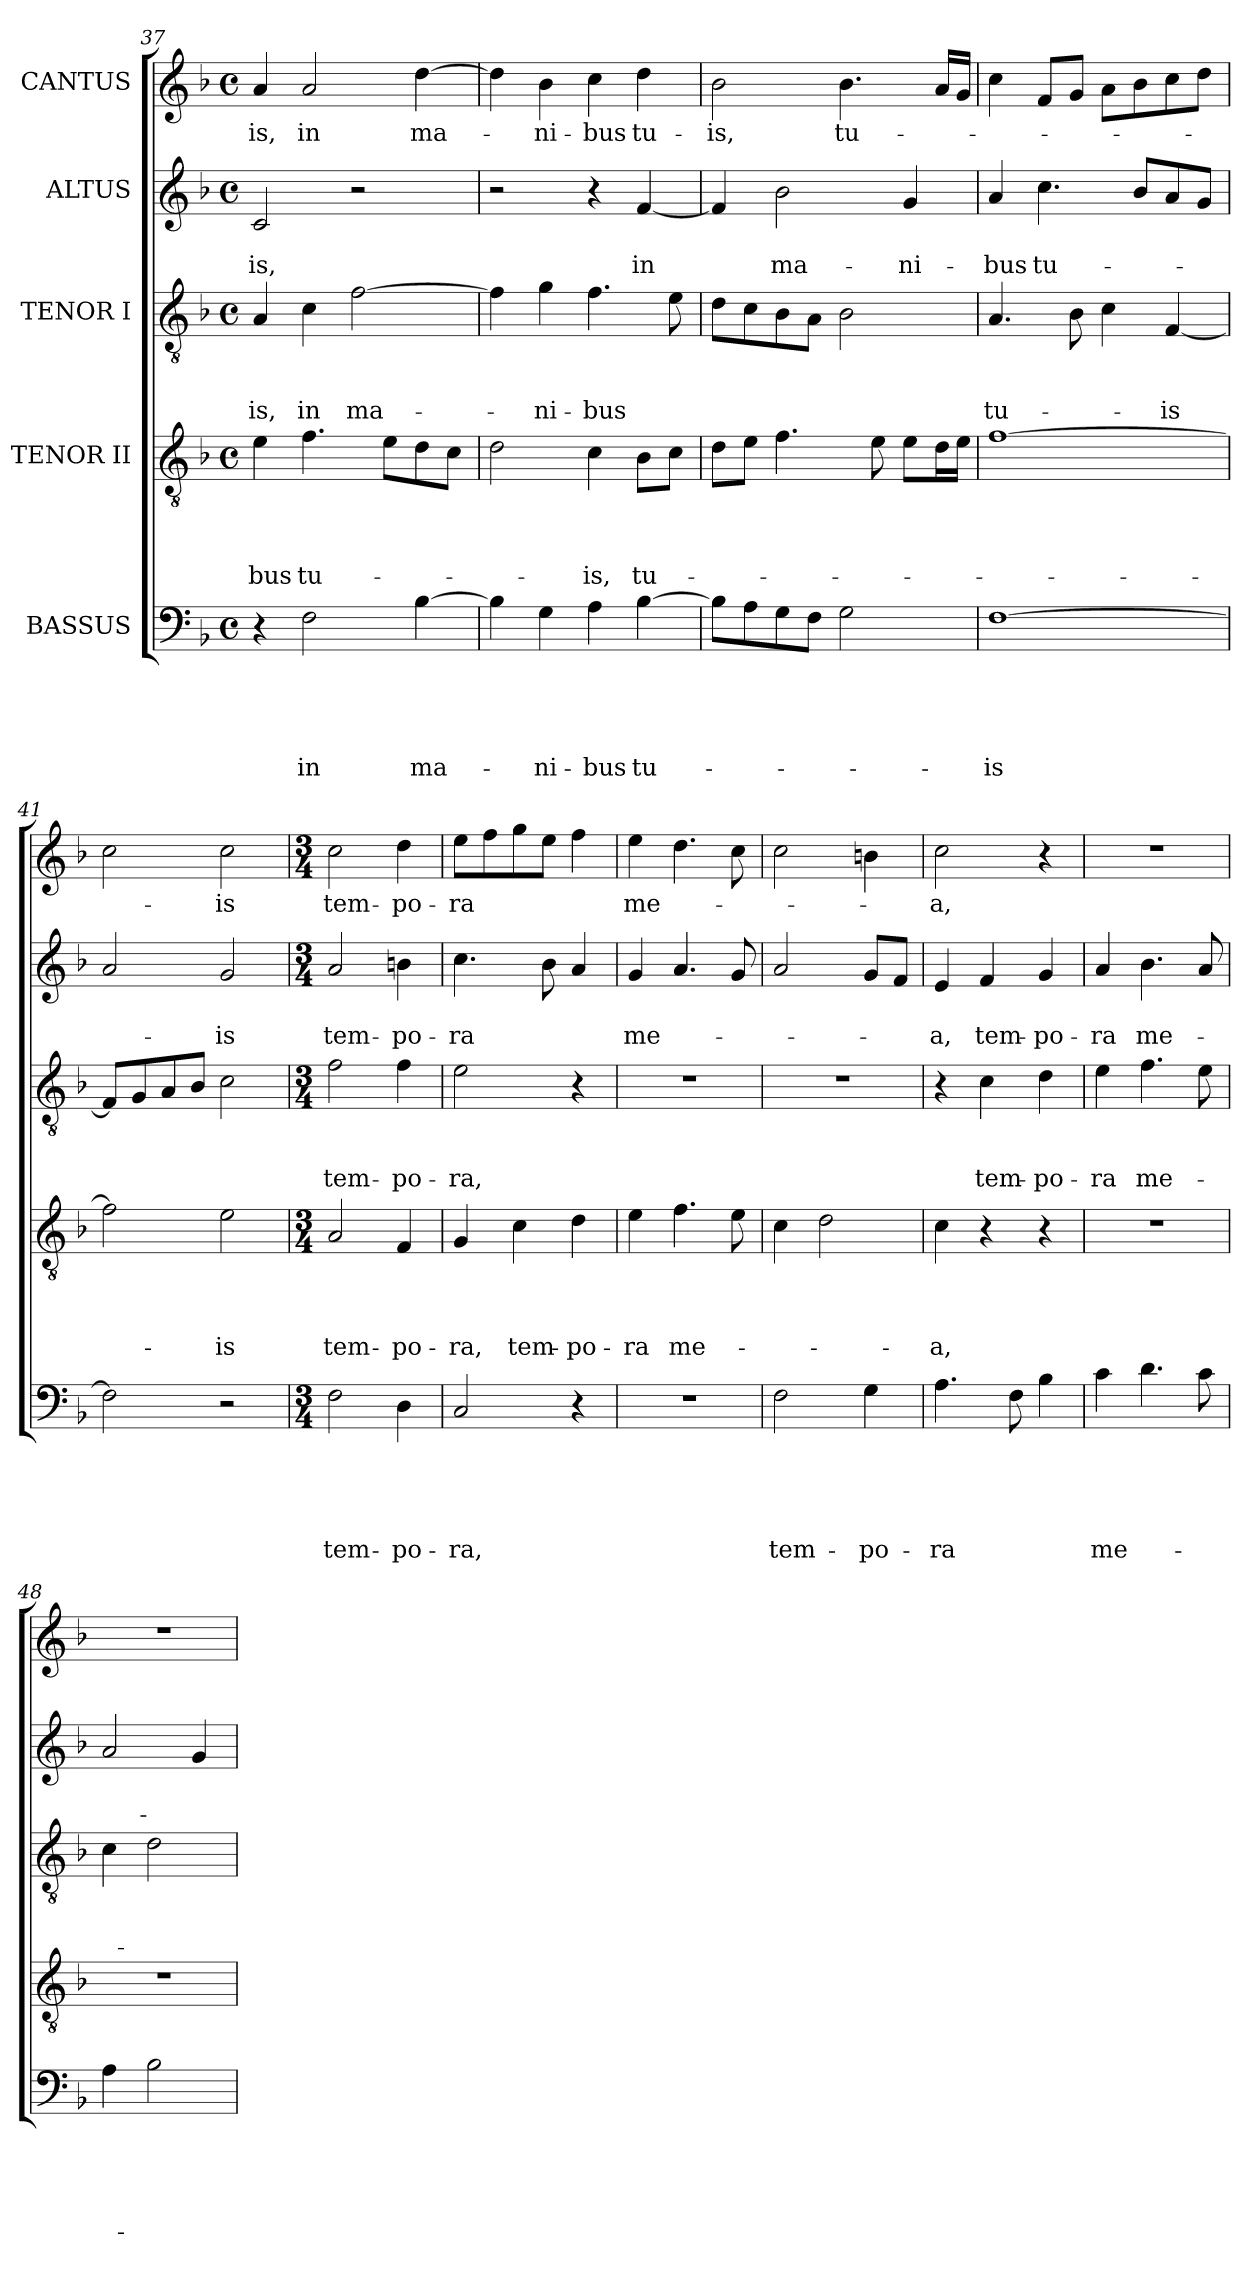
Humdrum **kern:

**kern	**text	**text	**text	**text	**text	**kern	**text	**text	**text	**text	**kern	**text	**text	**text	**kern	**text	**text	**kern	**text
*part5	*part5	*part5	*part5	*part5	*part5	*part4	*part4	*part4	*part4	*part4	*part3	*part3	*part3	*part3	*part2	*part2	*part2	*part1	*part1
*staff5	*staff5	*staff5	*staff5	*staff5	*staff5	*staff4	*staff4	*staff4	*staff4	*staff4	*staff3	*staff3	*staff3	*staff3	*staff2	*staff2	*staff2	*staff1	*staff1
*I"BASSUS	*	*	*	*	*	*I"TENOR II	*	*	*	*	*I"TENOR I	*	*	*	*I"ALTUS	*	*	*I"CANTUS	*
!!LO:LB:g=z
*clefF4	*	*	*	*	*	*clefGv2	*	*	*	*	*clefGv2	*	*	*	*clefG2	*	*	*clefG2	*
*k[b-]	*	*	*	*	*	*k[b-]	*	*	*	*	*k[b-]	*	*	*	*k[b-]	*	*	*k[b-]	*
*F:	*	*	*	*	*	*F:	*	*	*	*	*F:	*	*	*	*F:	*	*	*F:	*
*M4/4	*	*	*	*	*	*M4/4	*	*	*	*	*M4/4	*	*	*	*M4/4	*	*	*M4/4	*
*met(c)	*	*	*	*	*	*met(c)	*	*	*	*	*met(c)	*	*	*	*met(c)	*	*	*met(c)	*
=37	=37	=37	=37	=37	=37	=37	=37	=37	=37	=37	=37	=37	=37	=37	=37	=37	=37	=37	=37
4r	.	.	.	.	.	4e\	.	.	.	-bus	4A/	.	.	-is,	2c/	.	-is,	4a/	-is,
2F\	.	.	.	.	in	4.f\	.	.	.	tu-	4c\	.	.	in	.	.	.	2a/	in
.	.	.	.	.	.	.	.	.	.	.	[2f\	.	.	ma-	2r	.	.	.	.
.	.	.	.	.	.	8e\L	.	.	.	.	.	.	.	.	.	.	.	.	.
[4B-\	.	.	.	.	ma-	8d\	.	.	.	.	.	.	.	.	.	.	.	[4dd\	ma-
.	.	.	.	.	.	8c\J	.	.	.	.	.	.	.	.	.	.	.	.	.
=38	=38	=38	=38	=38	=38	=38	=38	=38	=38	=38	=38	=38	=38	=38	=38	=38	=38	=38	=38
4B-\]	.	.	.	.	.	2d\	.	.	.	.	4f\]	.	.	.	2r	.	.	4dd\]	.
4G\	.	.	.	.	-ni-	.	.	.	.	.	4g\	.	.	-ni-	.	.	.	4b-\	-ni-
4A\	.	.	.	.	-bus	4c\	.	.	.	-is,	4.f\	.	.	-bus	4r	.	.	4cc\	-bus
[4B-\	.	.	.	.	tu-	8B-\L	.	.	.	tu-	.	.	.	.	[4f/	.	in	4dd\	tu-
.	.	.	.	.	.	8c\J	.	.	.	.	8e\	.	.	.	.	.	.	.	.
=39	=39	=39	=39	=39	=39	=39	=39	=39	=39	=39	=39	=39	=39	=39	=39	=39	=39	=39	=39
8B-\L]	.	.	.	.	.	8d\L	.	.	.	.	8d\L	.	.	.	4f/]	.	.	2b-\	-is,
8A\	.	.	.	.	.	8e\J	.	.	.	.	8c\	.	.	.	.	.	.	.	.
8G\	.	.	.	.	.	4.f\	.	.	.	.	8B-\	.	.	.	2b-\	.	ma-	.	.
8F\J	.	.	.	.	.	.	.	.	.	.	8A\J	.	.	.	.	.	.	.	.
2G\	.	.	.	.	.	.	.	.	.	.	2B-\	.	.	.	.	.	.	4.b-\	tu-
.	.	.	.	.	.	8e\	.	.	.	.	.	.	.	.	.	.	.	.	.
.	.	.	.	.	.	8e\L	.	.	.	.	.	.	.	.	4g/	.	-ni-	.	.
.	.	.	.	.	.	16d\L	.	.	.	.	.	.	.	.	.	.	.	16a/LL	.
.	.	.	.	.	.	16e\JJ	.	.	.	.	.	.	.	.	.	.	.	16g/JJ	.
=40	=40	=40	=40	=40	=40	=40	=40	=40	=40	=40	=40	=40	=40	=40	=40	=40	=40	=40	=40
[1F	.	.	.	.	-is	[1f	.	.	.	.	4.A/	.	.	tu-	4a/	.	-bus	4cc\	.
.	.	.	.	.	.	.	.	.	.	.	.	.	.	.	4.cc\	.	tu-	8f/L	.
.	.	.	.	.	.	.	.	.	.	.	8B-\	.	.	.	.	.	.	8g/J	.
.	.	.	.	.	.	.	.	.	.	.	4c\	.	.	.	.	.	.	8a\L	.
.	.	.	.	.	.	.	.	.	.	.	.	.	.	.	8b-/L	.	.	8b-\	.
.	.	.	.	.	.	.	.	.	.	.	[4F/	.	.	-is	8a/	.	.	8cc\	.
.	.	.	.	.	.	.	.	.	.	.	.	.	.	.	8g/J	.	.	8dd\J	.
=41	=41	=41	=41	=41	=41	=41	=41	=41	=41	=41	=41	=41	=41	=41	=41	=41	=41	=41	=41
2F\]	.	.	.	.	.	2f\]	.	.	.	.	8F/L]	.	.	.	2a/	.	.	2cc\	.
.	.	.	.	.	.	.	.	.	.	.	8G/	.	.	.	.	.	.	.	.
.	.	.	.	.	.	.	.	.	.	.	8A/	.	.	.	.	.	.	.	.
.	.	.	.	.	.	.	.	.	.	.	8B-/J	.	.	.	.	.	.	.	.
2r	.	.	.	.	.	2e\	.	.	.	-is	2c\	.	.	.	2g/	.	-is	2cc\	-is
=42	=42	=42	=42	=42	=42	=42	=42	=42	=42	=42	=42	=42	=42	=42	=42	=42	=42	=42	=42
*M3/4	*	*	*	*	*	*M3/4	*	*	*	*	*M3/4	*	*	*	*M3/4	*	*	*M3/4	*
2F\	.	.	.	.	tem-	2A/	.	.	.	tem-	2f\	.	.	tem-	2a/	.	tem-	2cc\	tem-
4D\	.	.	.	.	-po-	4F/	.	.	.	-po-	4f\	.	.	-po-	4b\	.	-po-	4dd\	-po-
!!LO:LB:g=z
=43	=43	=43	=43	=43	=43	=43	=43	=43	=43	=43	=43	=43	=43	=43	=43	=43	=43	=43	=43
2C/	.	.	.	.	-ra,	4G/	.	.	.	-ra,	2e\	.	.	-ra,	4.cc\	.	-ra	8ee\L	-ra
.	.	.	.	.	.	.	.	.	.	.	.	.	.	.	.	.	.	8ff\	.
.	.	.	.	.	.	4c\	.	.	.	tem-	.	.	.	.	.	.	.	8gg\	.
.	.	.	.	.	.	.	.	.	.	.	.	.	.	.	8b-\	.	.	8ee\J	.
4r	.	.	.	.	.	4d\	.	.	.	-po-	4r	.	.	.	4a/	.	.	4ff\	.
=44	=44	=44	=44	=44	=44	=44	=44	=44	=44	=44	=44	=44	=44	=44	=44	=44	=44	=44	=44
2.r	.	.	.	.	.	4e\	.	.	.	-ra	2.r	.	.	.	4g/	.	me-	4ee\	me-
.	.	.	.	.	.	4.f\	.	.	.	me-	.	.	.	.	4.a/	.	.	4.dd\	.
.	.	.	.	.	.	8e\	.	.	.	.	.	.	.	.	8g/	.	.	8cc\	.
=45	=45	=45	=45	=45	=45	=45	=45	=45	=45	=45	=45	=45	=45	=45	=45	=45	=45	=45	=45
2F\	.	.	.	.	tem-	4c\	.	.	.	.	2.r	.	.	.	2a/	.	.	2cc\	.
.	.	.	.	.	.	2d\	.	.	.	.	.	.	.	.	.	.	.	.	.
4G\	.	.	.	.	-po-	.	.	.	.	.	.	.	.	.	8g/L	.	.	4b\	.
.	.	.	.	.	.	.	.	.	.	.	.	.	.	.	8f/J	.	.	.	.
=46	=46	=46	=46	=46	=46	=46	=46	=46	=46	=46	=46	=46	=46	=46	=46	=46	=46	=46	=46
4.A\	.	.	.	.	-ra	4c\	.	.	.	-a,	4r	.	.	.	4e/	.	-a,	2cc\	-a,
.	.	.	.	.	.	4r	.	.	.	.	4c\	.	.	tem-	4f/	.	tem-	.	.
8F\	.	.	.	.	.	.	.	.	.	.	.	.	.	.	.	.	.	.	.
4B-\	.	.	.	.	.	4r	.	.	.	.	4d\	.	.	-po-	4g/	.	-po-	4r	.
=47	=47	=47	=47	=47	=47	=47	=47	=47	=47	=47	=47	=47	=47	=47	=47	=47	=47	=47	=47
4c\	.	.	.	.	me-	2.r	.	.	.	.	4e\	.	.	-ra	4a/	.	-ra	2.r	.
4.d\	.	.	.	.	.	.	.	.	.	.	4.f\	.	.	me-	4.b-\	.	me-	.	.
8c\	.	.	.	.	.	.	.	.	.	.	8e\	.	.	.	8a/	.	.	.	.
=48	=48	=48	=48	=48	=48	=48	=48	=48	=48	=48	=48	=48	=48	=48	=48	=48	=48	=48	=48
4A\	.	.	.	.	.	2.r	.	.	.	.	4c\	.	.	.	2a/	.	.	2.r	.
2B-\	.	.	.	.	.	.	.	.	.	.	2d\	.	.	.	.	.	.	.	.
.	.	.	.	.	.	.	.	.	.	.	.	.	.	.	4g/	.	.	.	.
=	=	=	=	=	=	=	=	=	=	=	=	=	=	=	=	=	=	=	=
*-	*-	*-	*-	*-	*-	*-	*-	*-	*-	*-	*-	*-	*-	*-	*-	*-	*-	*-	*-
